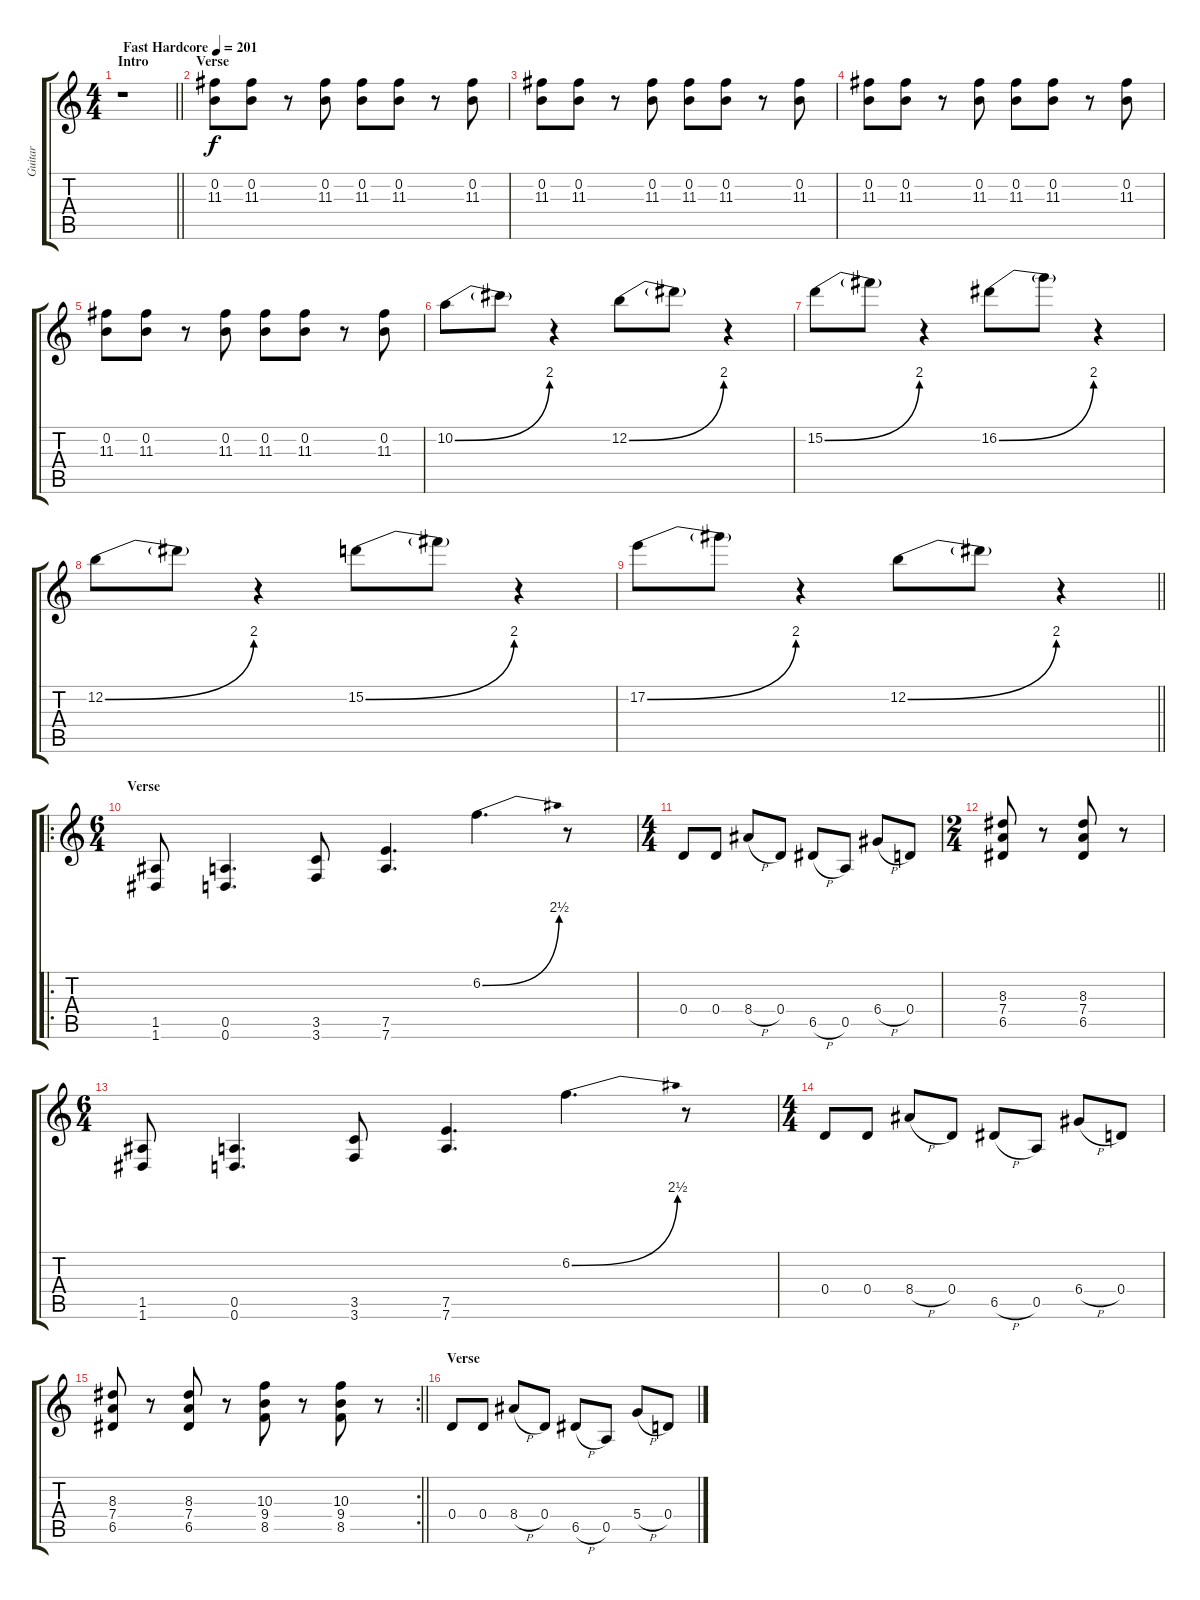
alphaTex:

\track ("Guitar" "Guitar") {instrument distortionguitar}
\staff {score tabs}
\tuning (E4 B3 G3 D3 A2 D2) {hide}
\ts (4 4)
\section ("" "Intro")
\tempo (201 "Fast Hardcore")
\clef g2
\barLineRight lightlight
\ks c
r.1{dy f instrument distortionguitar} |
\section ("" "Verse")
(0.2 11.3).8 (0.2 11.3).8 r.8 (0.2 11.3).8 (0.2 11.3).8 (0.2 11.3).8 r.8 (0.2 11.3).8 |
(0.2 11.3).8 (0.2 11.3).8 r.8 (0.2 11.3).8 (0.2 11.3).8 (0.2 11.3).8 r.8 (0.2 11.3).8 |
(0.2 11.3).8 (0.2 11.3).8 r.8 (0.2 11.3).8 (0.2 11.3).8 (0.2 11.3).8 r.8 (0.2 11.3).8 |
(0.2 11.3).8 (0.2 11.3).8 r.8 (0.2 11.3).8 (0.2 11.3).8 (0.2 11.3).8 r.8 (0.2 11.3).8 |
10.2{be (bend 0 0 60 8)}.8 10.2{t}.8 r.4 12.2{be (bend 0 0 60 8)}.8 12.2{t}.8 r.4 |
15.2{be (bend 0 0 60 8)}.8 15.2{t}.8 r.4 16.2{be (bend 0 0 60 8)}.8 16.2{t}.8 r.4 |
12.2{be (bend 0 0 60 8)}.8 12.2{t}.8 r.4 15.2{be (bend 0 0 60 8)}.8 15.2{t}.8 r.4 |
\barLineRight lightlight
17.2{be (bend 0 0 60 8)}.8 17.2{t}.8 r.4 12.2{be (bend 0 0 60 8)}.8 12.2{t}.8 r.4 |
\ro
\ts (6 4)
\section ("" "Verse")
(1.5 1.6).8 (0.5 0.6).4{d} (3.5 3.6).8 (7.5 7.6).4{d} 6.2{be (bend 0 0 60 10)}.4{d} r.8 |
\ts (4 4)
0.4.8 0.4.8 8.4{h}.8 0.4.8 6.5{h}.8 0.5.8 6.4{h}.8 0.4.8 |
\ts (2 4)
(8.3 7.4 6.5).8 r.8 (8.3 7.4 6.5).8 r.8 |
\ts (6 4)
(1.5 1.6).8 (0.5 0.6).4{d} (3.5 3.6).8 (7.5 7.6).4{d} 6.2{be (bend 0 0 60 10)}.4{d} r.8 |
\ts (4 4)
0.4.8 0.4.8 8.4{h}.8 0.4.8 6.5{h}.8 0.5.8 6.4{h}.8 0.4.8 |
\rc 2
\barLineRight lightlight
(8.3 7.4 6.5).8 r.8 (8.3 7.4 6.5).8 r.8 (10.3 9.4 8.5).8 r.8 (10.3 9.4 8.5).8 r.8 |
\section ("" "Verse")
0.4.8 0.4.8 8.4{h}.8 0.4.8 6.5{h}.8 0.5.8 5.4{h}.8 0.4.8
